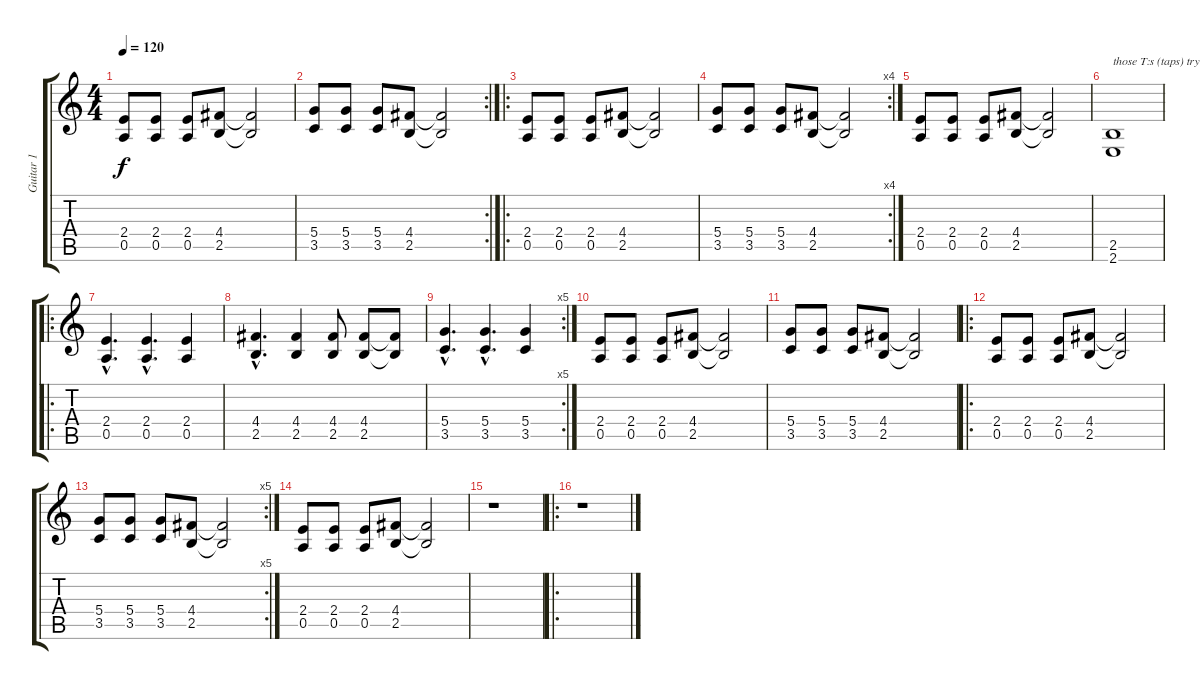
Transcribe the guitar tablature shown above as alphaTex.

\track ("Guitar 1" "Guitar 1") {instrument overdrivenguitar}
\staff {score tabs}
\tuning (E4 B3 G3 D3 A2 D2) {hide}
\ts (4 4)
\tempo 120
\clef g2
\ks c
(2.4 0.5).8{dy f instrument overdrivenguitar} (2.4 0.5).8 (2.4 0.5).8 (4.4 2.5).8 (4.4{t} 2.5{t}).2 |
\rc 2
(5.4 3.5).8 (5.4 3.5).8 (5.4 3.5).8 (4.4 2.5).8 (4.4{t} 2.5{t}).2 |
\ro
(2.4 0.5).8 (2.4 0.5).8 (2.4 0.5).8 (4.4 2.5).8 (4.4{t} 2.5{t}).2 |
\rc 4
(5.4 3.5).8 (5.4 3.5).8 (5.4 3.5).8 (4.4 2.5).8 (4.4{t} 2.5{t}).2 |
(2.4 0.5).8 (2.4 0.5).8 (2.4 0.5).8 (4.4 2.5).8 (4.4{t} 2.5{t}).2 |
(2.5 2.6).1{txt "those T:s (taps) try to be palm mutes"} |
\ro
(2.4{hac} 0.5{hac}).4{d} (2.4{hac} 0.5{hac}).4{d} (2.4 0.5).4 |
(4.4{hac} 2.5{hac}).4{d} (4.4 2.5).4 (4.4 2.5).8 (4.4 2.5).8 (4.4{t} 2.5{t}).8 |
\rc 5
(5.4{hac} 3.5{hac}).4{d} (5.4{hac} 3.5{hac}).4{d} (5.4 3.5).4 |
(2.4 0.5).8 (2.4 0.5).8 (2.4 0.5).8 (4.4 2.5).8 (4.4{t} 2.5{t}).2 |
(5.4 3.5).8 (5.4 3.5).8 (5.4 3.5).8 (4.4 2.5).8 (4.4{t} 2.5{t}).2 |
\ro
(2.4 0.5).8 (2.4 0.5).8 (2.4 0.5).8 (4.4 2.5).8 (4.4{t} 2.5{t}).2 |
\rc 5
(5.4 3.5).8 (5.4 3.5).8 (5.4 3.5).8 (4.4 2.5).8 (4.4{t} 2.5{t}).2 |
(2.4 0.5).8 (2.4 0.5).8 (2.4 0.5).8 (4.4 2.5).8 (4.4{t} 2.5{t}).2 |
r.1 |
\ro
r.1
